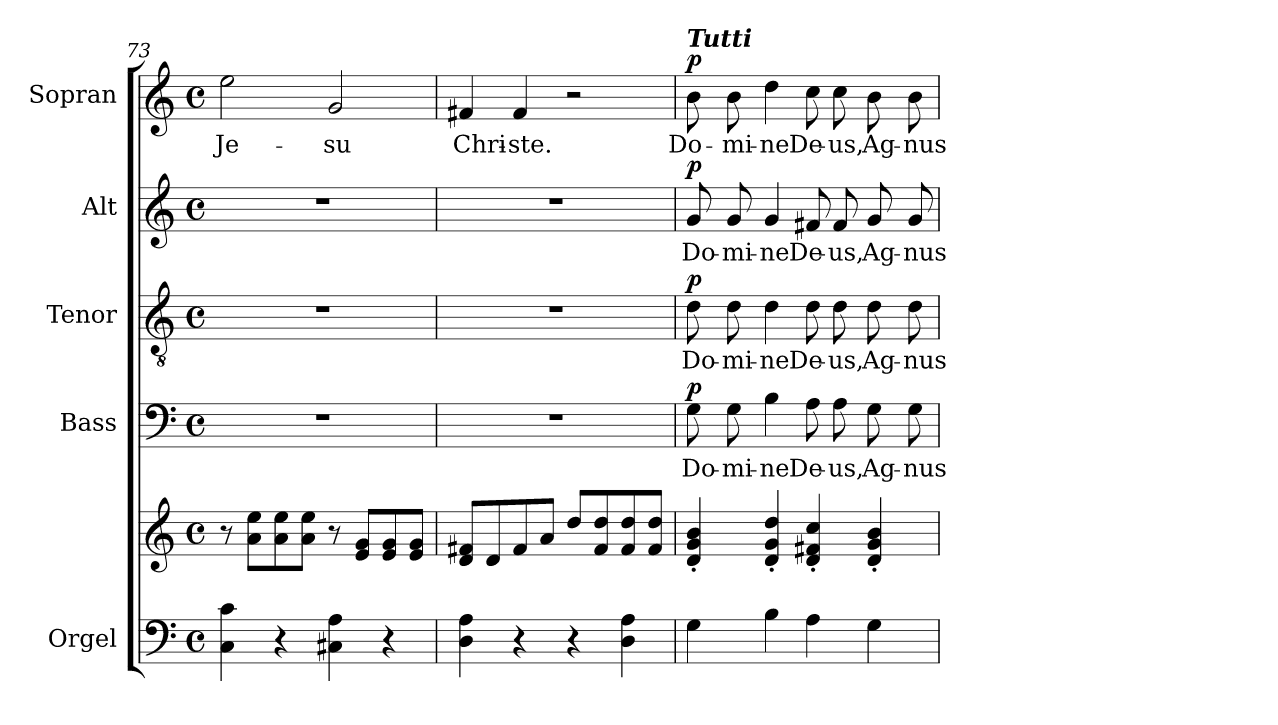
**kern	**kern	**kern	**text	**dynam	**kern	**text	**dynam	**kern	**text	**dynam	**kern	**text	**dynam
*part5	*part5	*part4	*part4	*part4	*part3	*part3	*part3	*part2	*part2	*part2	*part1	*part1	*part1
*staff6	*staff5	*staff4	*staff4	*staff4	*staff3	*staff3	*staff3	*staff2	*staff2	*staff2	*staff1	*staff1	*staff1
*I"Orgel	*	*I"Bass	*	*	*I"Tenor	*	*	*I"Alt	*	*	*I"Sopran	*	*
*I'Org.	*	*I'B.	*	*	*I'T.	*	*	*I'A.	*	*	*I'S.	*	*
*clefF4	*clefG2	*clefF4	*	*	*clefGv2	*	*	*clefG2	*	*	*clefG2	*	*
*k[]	*k[]	*k[]	*	*	*k[]	*	*	*k[]	*	*	*k[]	*	*
*C:	*C:	*C:	*	*	*C:	*	*	*C:	*	*	*C:	*	*
*M4/4	*M4/4	*M4/4	*	*	*M4/4	*	*	*M4/4	*	*	*M4/4	*	*
*met(c)	*met(c)	*met(c)	*	*	*met(c)	*	*	*met(c)	*	*	*met(c)	*	*
=73	=73	=73	=73	=73	=73	=73	=73	=73	=73	=73	=73	=73	=73
!	!	!	!	!	!	!	!	!	!	!	!	!LO:LY:b	!
4C\ 4c\	8r	1r	.	.	1r	.	.	1r	.	.	2ee\	Je-	.
.	8a\ 8ee\L	.	.	.	.	.	.	.	.	.	.	.	.
4r	8a\ 8ee\	.	.	.	.	.	.	.	.	.	.	.	.
.	8a\ 8ee\J	.	.	.	.	.	.	.	.	.	.	.	.
!	!	!	!	!	!	!	!	!	!	!	!	!LO:LY:b	!
4C#X\ 4A\	8r	.	.	.	.	.	.	.	.	.	2g/	-su	.
.	8e/ 8g/L	.	.	.	.	.	.	.	.	.	.	.	.
4r	8e/ 8g/	.	.	.	.	.	.	.	.	.	.	.	.
.	8e/ 8g/J	.	.	.	.	.	.	.	.	.	.	.	.
=74	=74	=74	=74	=74	=74	=74	=74	=74	=74	=74	=74	=74	=74
!	!	!	!	!	!	!	!	!	!	!	!	!LO:LY:b	!
4D\ 4A\	8d/ 8f#X/L	1r	.	.	1r	.	.	1r	.	.	4f#X/	Chri-	.
.	8d/	.	.	.	.	.	.	.	.	.	.	.	.
!	!	!	!	!	!	!	!	!	!	!	!	!LO:LY:b	!
4r	8f#/	.	.	.	.	.	.	.	.	.	4f#/	-ste.	.
.	8a/J	.	.	.	.	.	.	.	.	.	.	.	.
4r	8dd/L	.	.	.	.	.	.	.	.	.	2r	.	.
.	8f#/ 8dd/	.	.	.	.	.	.	.	.	.	.	.	.
4D\ 4A\	8f#/ 8dd/	.	.	.	.	.	.	.	.	.	.	.	.
.	8f#/ 8dd/J	.	.	.	.	.	.	.	.	.	.	.	.
!!LO:PB:g=z
=75	=75	=75	=75	=75	=75	=75	=75	=75	=75	=75	=75	=75	=75
!	!	!	!	!	!	!	!	!	!	!	!LO:TX:a:Bi:t=Tutti	!	!
!	!	!	!LO:LY:b	!LO:DY:a	!	!LO:LY:b	!LO:DY:a	!	!LO:LY:b	!LO:DY:a	!	!LO:LY:b	!LO:DY:a
4G\	4d/'< 4g/'< 4b/'<	8G\	Do-	p	8d\	Do-	p	8g/	Do-	p	8b\	Do-	p
!	!	!	!LO:LY:b	!	!	!LO:LY:b	!	!	!LO:LY:b	!	!	!LO:LY:b	!
.	.	8G\	-mi-	.	8d\	-mi-	.	8g/	-mi-	.	8b\	-mi-	.
!	!	!	!LO:LY:b	!	!	!LO:LY:b	!	!	!LO:LY:b	!	!	!LO:LY:b	!
4B\	4d/'< 4g/'< 4dd/'<	4B\	-ne	.	4d\	-ne	.	4g/	-ne	.	4dd\	-ne	.
!	!	!	!LO:LY:b	!	!	!LO:LY:b	!	!	!LO:LY:b	!	!	!LO:LY:b	!
4A\	4d/'< 4f#X/'< 4cc/'<	8A\	De-	.	8d\	De-	.	8f#X/	De-	.	8cc\	De-	.
!	!	!	!LO:LY:b	!	!	!LO:LY:b	!	!	!LO:LY:b	!	!	!LO:LY:b	!
.	.	8A\	-us,	.	8d\	-us,	.	8f#/	-us,	.	8cc\	-us,	.
!	!	!	!LO:LY:b	!	!	!LO:LY:b	!	!	!LO:LY:b	!	!	!LO:LY:b	!
4G\	4d/'< 4g/'< 4b/'<	8G\	Ag-	.	8d\	Ag-	.	8g/	Ag-	.	8b\	Ag-	.
!	!	!	!LO:LY:b	!	!	!LO:LY:b	!	!	!LO:LY:b	!	!	!LO:LY:b	!
.	.	8G\	-nus	.	8d\	-nus	.	8g/	-nus	.	8b\	-nus	.
=	=	=	=	=	=	=	=	=	=	=	=	=	=
*-	*-	*-	*-	*-	*-	*-	*-	*-	*-	*-	*-	*-	*-
